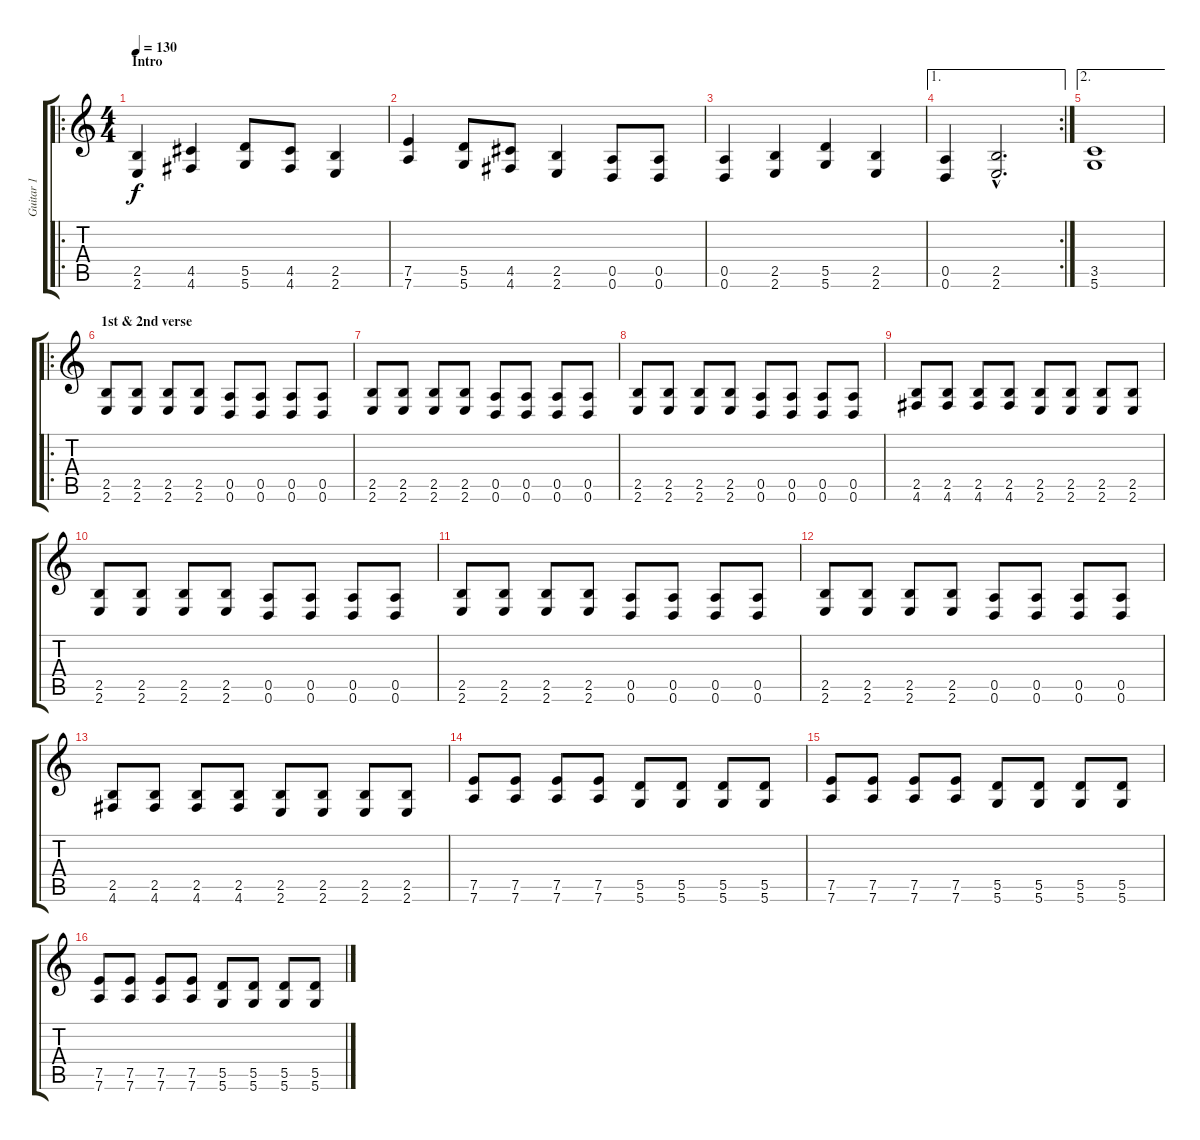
\track ("Guitar 1" "Guitar 1") {instrument distortionguitar}
\staff {score tabs}
\tuning (E4 B3 G3 D3 A2 D2) {hide}
\ro
\ts (4 4)
\section ("" "Intro")
\tempo 130
\clef g2
\ks c
(2.5 2.6).4{dy f instrument distortionguitar} (4.5 4.6).4 (5.5 5.6).8 (4.5 4.6).8 (2.5 2.6).4 |
(7.5 7.6).4 (5.5 5.6).8 (4.5 4.6).8 (2.5 2.6).4 (0.5 0.6).8 (0.5 0.6).8 |
(0.5 0.6).4 (2.5 2.6).4 (5.5 5.6).4 (2.5 2.6).4 |
\ae 1
\rc 2
(0.5 0.6).4 (2.5{hac} 2.6{hac}).2{d} |
\ae 2
(3.5 5.6).1 |
\ro
\section ("" "1st & 2nd verse")
(2.5 2.6).8 (2.5 2.6).8 (2.5 2.6).8 (2.5 2.6).8 (0.5 0.6).8 (0.5 0.6).8 (0.5 0.6).8 (0.5 0.6).8 |
(2.5 2.6).8 (2.5 2.6).8 (2.5 2.6).8 (2.5 2.6).8 (0.5 0.6).8 (0.5 0.6).8 (0.5 0.6).8 (0.5 0.6).8 |
(2.5 2.6).8 (2.5 2.6).8 (2.5 2.6).8 (2.5 2.6).8 (0.5 0.6).8 (0.5 0.6).8 (0.5 0.6).8 (0.5 0.6).8 |
(2.5 4.6).8 (2.5 4.6).8 (2.5 4.6).8 (2.5 4.6).8 (2.5 2.6).8 (2.5 2.6).8 (2.5 2.6).8 (2.5 2.6).8 |
(2.5 2.6).8 (2.5 2.6).8 (2.5 2.6).8 (2.5 2.6).8 (0.5 0.6).8 (0.5 0.6).8 (0.5 0.6).8 (0.5 0.6).8 |
(2.5 2.6).8 (2.5 2.6).8 (2.5 2.6).8 (2.5 2.6).8 (0.5 0.6).8 (0.5 0.6).8 (0.5 0.6).8 (0.5 0.6).8 |
(2.5 2.6).8 (2.5 2.6).8 (2.5 2.6).8 (2.5 2.6).8 (0.5 0.6).8 (0.5 0.6).8 (0.5 0.6).8 (0.5 0.6).8 |
(2.5 4.6).8 (2.5 4.6).8 (2.5 4.6).8 (2.5 4.6).8 (2.5 2.6).8 (2.5 2.6).8 (2.5 2.6).8 (2.5 2.6).8 |
(7.5 7.6).8 (7.5 7.6).8 (7.5 7.6).8 (7.5 7.6).8 (5.5 5.6).8 (5.5 5.6).8 (5.5 5.6).8 (5.5 5.6).8 |
(7.5 7.6).8 (7.5 7.6).8 (7.5 7.6).8 (7.5 7.6).8 (5.5 5.6).8 (5.5 5.6).8 (5.5 5.6).8 (5.5 5.6).8 |
(7.5 7.6).8 (7.5 7.6).8 (7.5 7.6).8 (7.5 7.6).8 (5.5 5.6).8 (5.5 5.6).8 (5.5 5.6).8 (5.5 5.6).8
